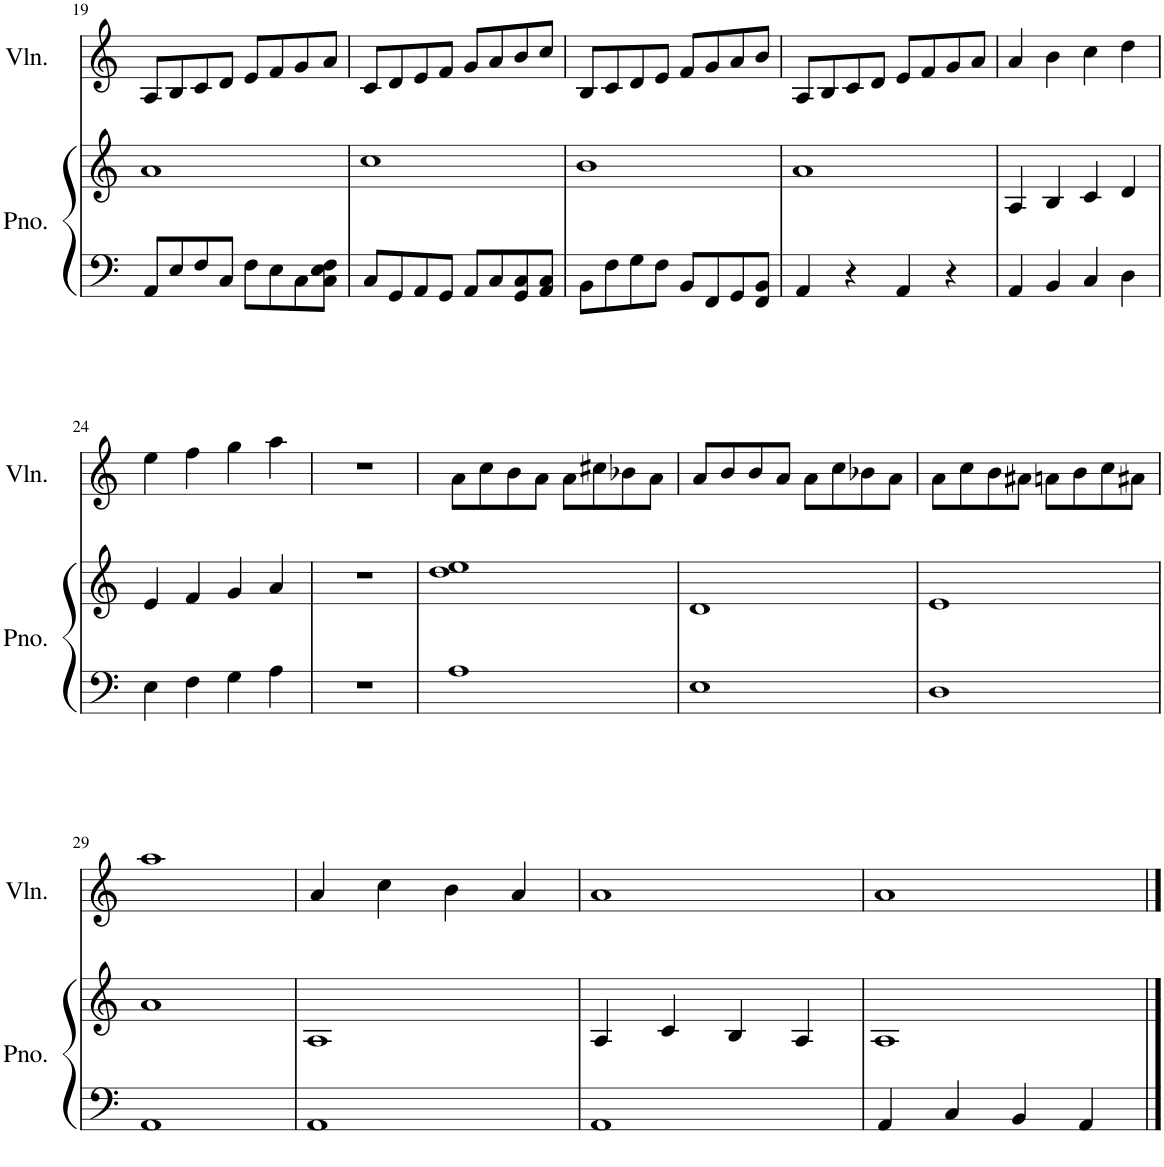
**kern	**kern	**kern
*part2	*part2	*part1
*staff3	*staff2	*staff1
*I"Piano	*	*I"Violin
*I'Pno.	*	*I'Vln.
!!LO:PB:g=z
*clefF4	*clefG2	*clefG2
*k[]	*k[]	*k[]
*M4/4	*M4/4	*M4/4
=19	=19	=19
8AA/L	1a	8A/L
8E/	.	8B/
8F/	.	8c/
8C/J	.	8d/J
8F\L	.	8e/L
8E\	.	8f/
8C\	.	8g/
8C\ 8E\ 8F\J	.	8a/J
=20	=20	=20
8C/L	1cc	8c/L
8GG/	.	8d/
8AA/	.	8e/
8GG/J	.	8f/J
8AA/L	.	8g/L
8C/	.	8a/
8GG/ 8C/	.	8b/
8AA/ 8C/J	.	8cc/J
=21	=21	=21
8BB\L	1b	8B/L
8F\	.	8c/
8G\	.	8d/
8F\J	.	8e/J
8BB/L	.	8f/L
8FF/	.	8g/
8GG/	.	8a/
8FF/ 8BB/J	.	8b/J
=22	=22	=22
4AA/	1a	8A/L
.	.	8B/
4r	.	8c/
.	.	8d/J
4AA/	.	8e/L
.	.	8f/
4r	.	8g/
.	.	8a/J
=23	=23	=23
4AA/	4A/	4a/
4BB/	4B/	4b\
4C/	4c/	4cc\
4D\	4d/	4dd\
!!LO:LB:g=z
=24	=24	=24
4E\	4e/	4ee\
4F\	4f/	4ff\
4G\	4g/	4gg\
4A\	4a/	4aa\
=25	=25	=25
1r	1r	1r
=26	=26	=26
1A	1dd 1ee	8a\L
.	.	8cc\
.	.	8b\
.	.	8a\J
.	.	8a\L
.	.	8cc#X\
.	.	8b-X\
.	.	8a\J
=27	=27	=27
1E	1d	8a/L
.	.	8b/
.	.	8b/
.	.	8a/J
.	.	8a\L
.	.	8cc\
.	.	8b-X\
.	.	8a\J
=28	=28	=28
1D	1e	8a\L
.	.	8cc\
.	.	8b\
.	.	8a#X\J
.	.	8an\L
.	.	8b\
.	.	8cc\
.	.	8a#X\J
!!LO:LB:g=z
=29	=29	=29
1AA	1a	1aa
=30	=30	=30
1AA	1A	4a/
.	.	4cc\
.	.	4b\
.	.	4a/
=31	=31	=31
1AA	4A/	1a
.	4c/	.
.	4B/	.
.	4A/	.
=32	=32	=32
4AA/	1A	1a
4C/	.	.
4BB/	.	.
4AA/	.	.
==	==	==
*-	*-	*-
